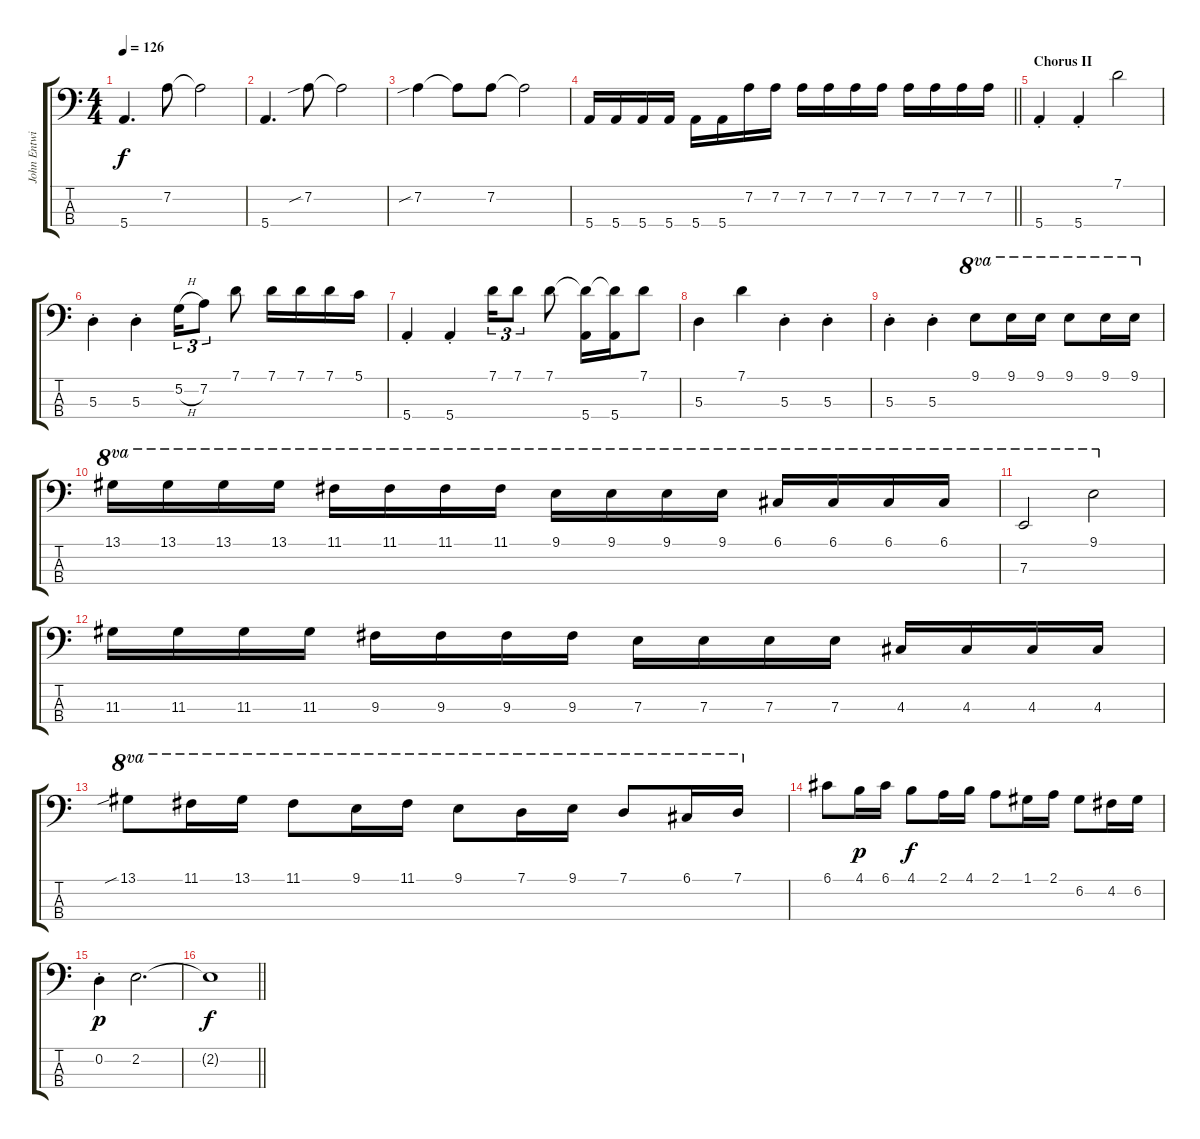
\track ("John Entwistle" "John Entwi") {instrument electricbassfinger}
\staff {score tabs}
\tuning (G2 D2 A1 E1) {hide}
\ts (4 4)
\tempo 126
\clef f4
\ks c
5.4.4{d dy f} 7.2.8 7.2{t}.2 |
5.4.4{d} 7.2{sib}.8 7.2{t}.2 |
7.2{sib}.4 7.2{t}.8 7.2.8 7.2{t}.2 |
\barLineRight lightlight
5.4.16 5.4.16 5.4.16 5.4.16 5.4.16 5.4.16 7.2.16 7.2.16 7.2.16 7.2.16 7.2.16 7.2.16 7.2.16 7.2.16 7.2.16 7.2.16 |
\section ("" "Chorus II")
5.4{st}.4 5.4{st}.4 7.1.2 |
5.3{st}.4 5.3{st}.4 5.2{h}.16{tu (3 2)} 7.2.8{tu (3 2)} 7.1.8 7.1.16 7.1.16 7.1.16 5.1.16 |
5.4{st}.4 5.4{st}.4 7.1.16{tu (3 2)} 7.1.8{tu (3 2)} 7.1.8 (7.1{t} 5.4).16 (7.1{t} 5.4).16 7.1.8 |
5.3.4 7.1.4 5.3{st}.4 5.3{st}.4 |
5.3{st}.4 5.3{st}.4 9.1.8{ot 8va} 9.1.16{ot 8va} 9.1.16{ot 8va} 9.1.8{ot 8va} 9.1.16{ot 8va} 9.1.16{ot 8va} |
13.1.16{ot 8va} 13.1.16{ot 8va} 13.1.16{ot 8va} 13.1.16{ot 8va} 11.1.16{ot 8va} 11.1.16{ot 8va} 11.1.16{ot 8va} 11.1.16{ot 8va} 9.1.16{ot 8va} 9.1.16{ot 8va} 9.1.16{ot 8va} 9.1.16{ot 8va} 6.1.16{ot 8va} 6.1.16{ot 8va} 6.1.16{ot 8va} 6.1.16{ot 8va} |
7.3.2{ot 8va} 9.1.2{ot 8va} |
11.3.16 11.3.16 11.3.16 11.3.16 9.3.16 9.3.16 9.3.16 9.3.16 7.3.16 7.3.16 7.3.16 7.3.16 4.3.16 4.3.16 4.3.16 4.3.16 |
13.1{sib}.8{ot 8va} 11.1.16{ot 8va} 13.1.16{ot 8va} 11.1.8{ot 8va} 9.1.16{ot 8va} 11.1.16{ot 8va} 9.1.8{ot 8va} 7.1.16{ot 8va} 9.1.16{ot 8va} 7.1.8{ot 8va} 6.1.16{ot 8va} 7.1.16{ot 8va} |
6.1.8 4.1.16{dy p} 6.1.16 4.1.8{dy f} 2.1.16 4.1.16 2.1.8 1.1.16 2.1.16 6.2.8 4.2.16 6.2.16 |
0.2{st}.4{dy p} 2.2.2{d} |
\barLineRight lightlight
2.2{t}.1{dy f}
